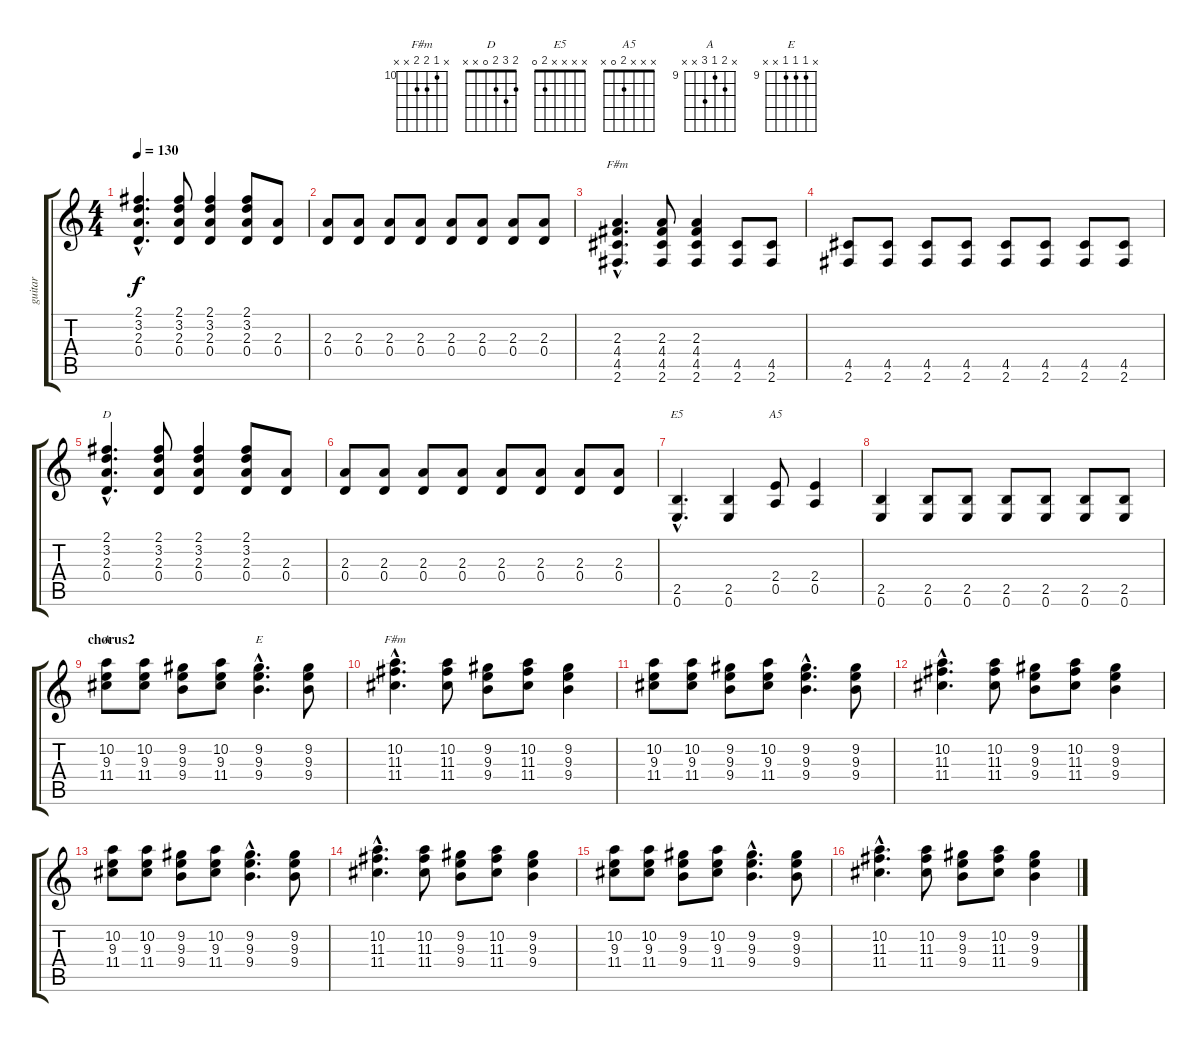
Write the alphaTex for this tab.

\track ("guitar" "guitar") {instrument distortionguitar}
\staff {score tabs}
\tuning (E4 B3 G3 D3 A2 E2) {hide}
\chord ("F#m" x x 2 4 4 2)
\chord ("D" 2 3 2 0 x x)
\chord ("E5" x x x x 2 0)
\chord ("A5" x x x 2 0 x)
\chord ("A" x 10 9 11 x x) {firstfret 9}
\chord ("E" x 9 9 9 x x) {firstfret 9}
\chord ("F#m" x 10 11 11 x x) {firstfret 10}
\ts (4 4)
\tempo 130
\clef g2
\ks c
(2.1{hac} 3.2{hac} 2.3{hac} 0.4{hac}).4{d dy f} (2.1 3.2 2.3 0.4).8 (2.1 3.2 2.3 0.4).4 (2.1 3.2 2.3 0.4).8 (2.3 0.4).8 |
(2.3 0.4).8 (2.3 0.4).8 (2.3 0.4).8 (2.3 0.4).8 (2.3 0.4).8 (2.3 0.4).8 (2.3 0.4).8 (2.3 0.4).8 |
(2.3{hac} 4.4{hac} 4.5{hac} 2.6{hac}).4{d ch "F#m"} (2.3 4.4 4.5 2.6).8 (2.3 4.4 4.5 2.6).4 (4.5 2.6).8 (4.5 2.6).8 |
(4.5 2.6).8 (4.5 2.6).8 (4.5 2.6).8 (4.5 2.6).8 (4.5 2.6).8 (4.5 2.6).8 (4.5 2.6).8 (4.5 2.6).8 |
(2.1{hac} 3.2{hac} 2.3{hac} 0.4{hac}).4{d ch "D"} (2.1 3.2 2.3 0.4).8 (2.1 3.2 2.3 0.4).4 (2.1 3.2 2.3 0.4).8 (2.3 0.4).8 |
(2.3 0.4).8 (2.3 0.4).8 (2.3 0.4).8 (2.3 0.4).8 (2.3 0.4).8 (2.3 0.4).8 (2.3 0.4).8 (2.3 0.4).8 |
(2.5{hac} 0.6{hac}).4{d ch "E5"} (2.5 0.6).4 (2.4 0.5).8{ch "A5"} (2.4 0.5).4 |
(2.5 0.6).4 (2.5 0.6).8 (2.5 0.6).8 (2.5 0.6).8 (2.5 0.6).8 (2.5 0.6).8 (2.5 0.6).8 |
\section ("" "chorus2")
(10.2 9.3 11.4).8{ch "A"} (10.2 9.3 11.4).8 (9.2 9.3 9.4).8 (10.2 9.3 11.4).8 (9.2{hac} 9.3{hac} 9.4{hac}).4{d ch "E"} (9.2 9.3 9.4).8 |
(10.2{hac} 11.3{hac} 11.4{hac}).4{d ch "F#m"} (10.2 11.3 11.4).8 (9.2 9.3 9.4).8 (10.2 11.3 11.4).8 (9.2 9.3 9.4).4 |
(10.2 9.3 11.4).8 (10.2 9.3 11.4).8 (9.2 9.3 9.4).8 (10.2 9.3 11.4).8 (9.2{hac} 9.3{hac} 9.4{hac}).4{d} (9.2 9.3 9.4).8 |
(10.2{hac} 11.3{hac} 11.4{hac}).4{d} (10.2 11.3 11.4).8 (9.2 9.3 9.4).8 (10.2 11.3 11.4).8 (9.2 9.3 9.4).4 |
(10.2 9.3 11.4).8 (10.2 9.3 11.4).8 (9.2 9.3 9.4).8 (10.2 9.3 11.4).8 (9.2{hac} 9.3{hac} 9.4{hac}).4{d} (9.2 9.3 9.4).8 |
(10.2{hac} 11.3{hac} 11.4{hac}).4{d} (10.2 11.3 11.4).8 (9.2 9.3 9.4).8 (10.2 11.3 11.4).8 (9.2 9.3 9.4).4 |
(10.2 9.3 11.4).8 (10.2 9.3 11.4).8 (9.2 9.3 9.4).8 (10.2 9.3 11.4).8 (9.2{hac} 9.3{hac} 9.4{hac}).4{d} (9.2 9.3 9.4).8 |
(10.2{hac} 11.3{hac} 11.4{hac}).4{d} (10.2 11.3 11.4).8 (9.2 9.3 9.4).8 (10.2 11.3 11.4).8 (9.2 9.3 9.4).4
